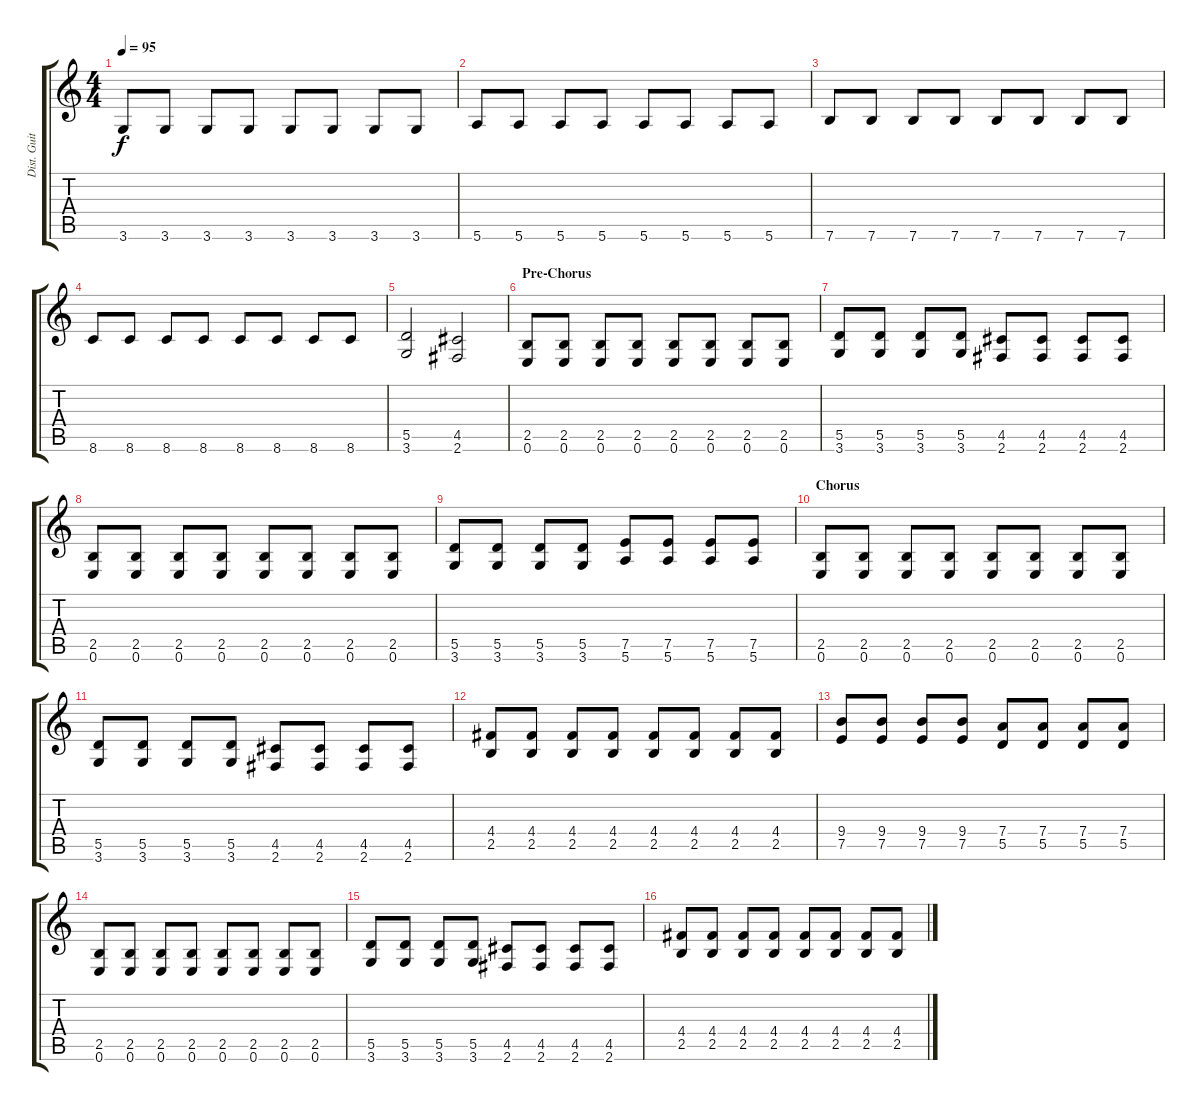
\track ("Dist. Guitar" "Dist. Guit") {instrument distortionguitar}
\staff {score tabs}
\tuning (E4 B3 G3 D3 A2 E2) {hide}
\ts (4 4)
\tempo 95
\clef g2
\ks c
3.6.8{dy f} 3.6.8 3.6.8 3.6.8 3.6.8 3.6.8 3.6.8 3.6.8 |
5.6.8 5.6.8 5.6.8 5.6.8 5.6.8 5.6.8 5.6.8 5.6.8 |
7.6.8 7.6.8 7.6.8 7.6.8 7.6.8 7.6.8 7.6.8 7.6.8 |
8.6.8 8.6.8 8.6.8 8.6.8 8.6.8 8.6.8 8.6.8 8.6.8 |
(5.5 3.6).2 (4.5 2.6).2 |
\section ("" "Pre-Chorus")
(2.5 0.6).8 (2.5 0.6).8 (2.5 0.6).8 (2.5 0.6).8 (2.5 0.6).8 (2.5 0.6).8 (2.5 0.6).8 (2.5 0.6).8 |
(5.5 3.6).8 (5.5 3.6).8 (5.5 3.6).8 (5.5 3.6).8 (4.5 2.6).8 (4.5 2.6).8 (4.5 2.6).8 (4.5 2.6).8 |
(2.5 0.6).8 (2.5 0.6).8 (2.5 0.6).8 (2.5 0.6).8 (2.5 0.6).8 (2.5 0.6).8 (2.5 0.6).8 (2.5 0.6).8 |
(5.5 3.6).8 (5.5 3.6).8 (5.5 3.6).8 (5.5 3.6).8 (7.5 5.6).8 (7.5 5.6).8 (7.5 5.6).8 (7.5 5.6).8 |
\section ("" "Chorus")
(2.5 0.6).8 (2.5 0.6).8 (2.5 0.6).8 (2.5 0.6).8 (2.5 0.6).8 (2.5 0.6).8 (2.5 0.6).8 (2.5 0.6).8 |
(5.5 3.6).8 (5.5 3.6).8 (5.5 3.6).8 (5.5 3.6).8 (4.5 2.6).8 (4.5 2.6).8 (4.5 2.6).8 (4.5 2.6).8 |
(4.4 2.5).8 (4.4 2.5).8 (4.4 2.5).8 (4.4 2.5).8 (4.4 2.5).8 (4.4 2.5).8 (4.4 2.5).8 (4.4 2.5).8 |
(9.4 7.5).8 (9.4 7.5).8 (9.4 7.5).8 (9.4 7.5).8 (7.4 5.5).8 (7.4 5.5).8 (7.4 5.5).8 (7.4 5.5).8 |
(2.5 0.6).8 (2.5 0.6).8 (2.5 0.6).8 (2.5 0.6).8 (2.5 0.6).8 (2.5 0.6).8 (2.5 0.6).8 (2.5 0.6).8 |
(5.5 3.6).8 (5.5 3.6).8 (5.5 3.6).8 (5.5 3.6).8 (4.5 2.6).8 (4.5 2.6).8 (4.5 2.6).8 (4.5 2.6).8 |
(4.4 2.5).8 (4.4 2.5).8 (4.4 2.5).8 (4.4 2.5).8 (4.4 2.5).8 (4.4 2.5).8 (4.4 2.5).8 (4.4 2.5).8
